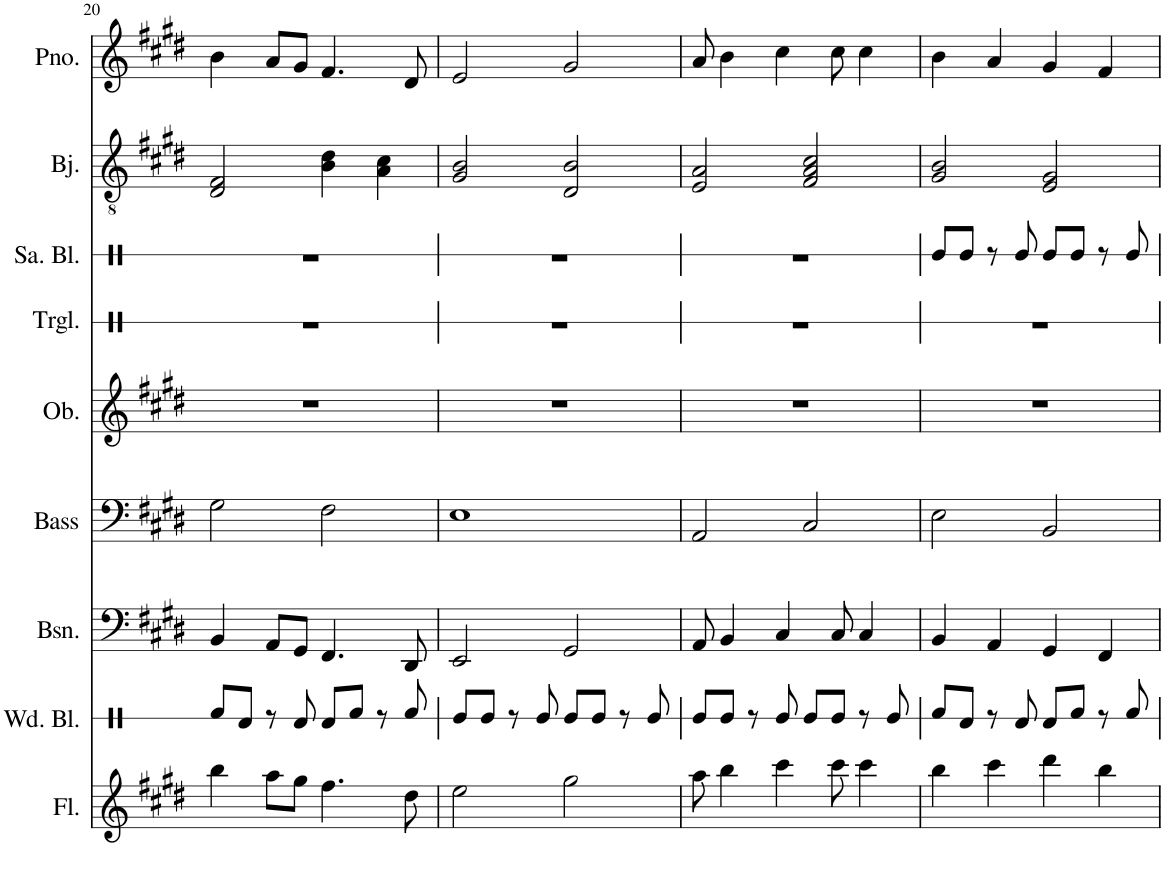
**kern	**kern	**kern	**kern	**kern	**kern	**kern	**kern	**kern
*part9	*part8	*part7	*part6	*part5	*part4	*part3	*part2	*part1
*staff9	*staff8	*staff7	*staff6	*staff5	*staff4	*staff3	*staff2	*staff1
*I"Flute	*I"Wood Blocks	*I"Bassoon	*I"Acoustic Bass	*I"Oboe	*I"Triangle	*I"Sandpaper Blocks	*I"Banjo	*I"Piano
*I'Fl.	*I'Wd. Bl.	*I'Bsn.	*I'Bass	*I'Ob.	*I'Trgl.	*I'Sa. Bl.	*I'Bj.	*I'Pno.
!!LO:PB:g=z
*clefG2	*clefX	*clefF4	*clefF4	*clefG2	*clefX	*clefX	*clefGv2	*clefG2
*	*	*	*Trd7c12	*	*	*	*Trd7c12	*
*k[f#c#g#d#]	*k[]	*k[f#c#g#d#]	*k[f#c#g#d#]	*k[f#c#g#d#]	*k[]	*k[]	*k[f#c#g#d#]	*k[f#c#g#d#]
*M4/4	*M4/4	*M4/4	*M4/4	*M4/4	*M4/4	*M4/4	*M4/4	*M4/4
=20	=20	=20	=20	=20	=20	=20	=20	=20
4bb\	8Rf/L	4BB/	2G#\	1r	1r	1r	2D#/ 2F#/	4b\
.	8Rd/J	.	.	.	.	.	.	.
8aa\L	8r	8AA/L	.	.	.	.	.	8a/L
8gg#\J	8Rd/	8GG#/J	.	.	.	.	.	8g#/J
4.ff#\	8Rd/L	4.FF#/	2F#\	.	.	.	4B\ 4d#\	4.f#/
.	8Rf/J	.	.	.	.	.	.	.
.	8r	.	.	.	.	.	4A\ 4c#\	.
8dd#\	8Rf/	8DD#/	.	.	.	.	.	8d#/
=21	=21	=21	=21	=21	=21	=21	=21	=21
2ee\	8Re/L	2EE/	1E	1r	1r	1r	2G#/ 2B/	2e/
.	8Re/J	.	.	.	.	.	.	.
.	8r	.	.	.	.	.	.	.
.	8Re/	.	.	.	.	.	.	.
2gg#\	8Re/L	2GG#/	.	.	.	.	2D#/ 2B/	2g#/
.	8Re/J	.	.	.	.	.	.	.
.	8r	.	.	.	.	.	.	.
.	8Re/	.	.	.	.	.	.	.
=22	=22	=22	=22	=22	=22	=22	=22	=22
8aa\	8Re/L	8AA/	2AA/	1r	1r	1r	2E/ 2A/	8a/
4bb\	8Re/J	4BB/	.	.	.	.	.	4b\
.	8r	.	.	.	.	.	.	.
4ccc#\	8Re/	4C#/	.	.	.	.	.	4cc#\
.	8Re/L	.	2C#/	.	.	.	2F#/ 2A/ 2c#/	.
8ccc#\	8Re/J	8C#/	.	.	.	.	.	8cc#\
4ccc#\	8r	4C#/	.	.	.	.	.	4cc#\
.	8Re/	.	.	.	.	.	.	.
=23	=23	=23	=23	=23	=23	=23	=23	=23
4bb\	8Rf/L	4BB/	2E\	1r	1r	8Re/L	2G#/ 2B/	4b\
.	8Rd/J	.	.	.	.	8Re/J	.	.
4ccc#\	8r	4AA/	.	.	.	8r	.	4a/
.	8Rd/	.	.	.	.	8Re/	.	.
4ddd#\	8Rd/L	4GG#/	2BB/	.	.	8Re/L	2E/ 2G#/	4g#/
.	8Rf/J	.	.	.	.	8Re/J	.	.
4bb\	8r	4FF#/	.	.	.	8r	.	4f#/
.	8Rf/	.	.	.	.	8Re/	.	.
=	=	=	=	=	=	=	=	=
*-	*-	*-	*-	*-	*-	*-	*-	*-
